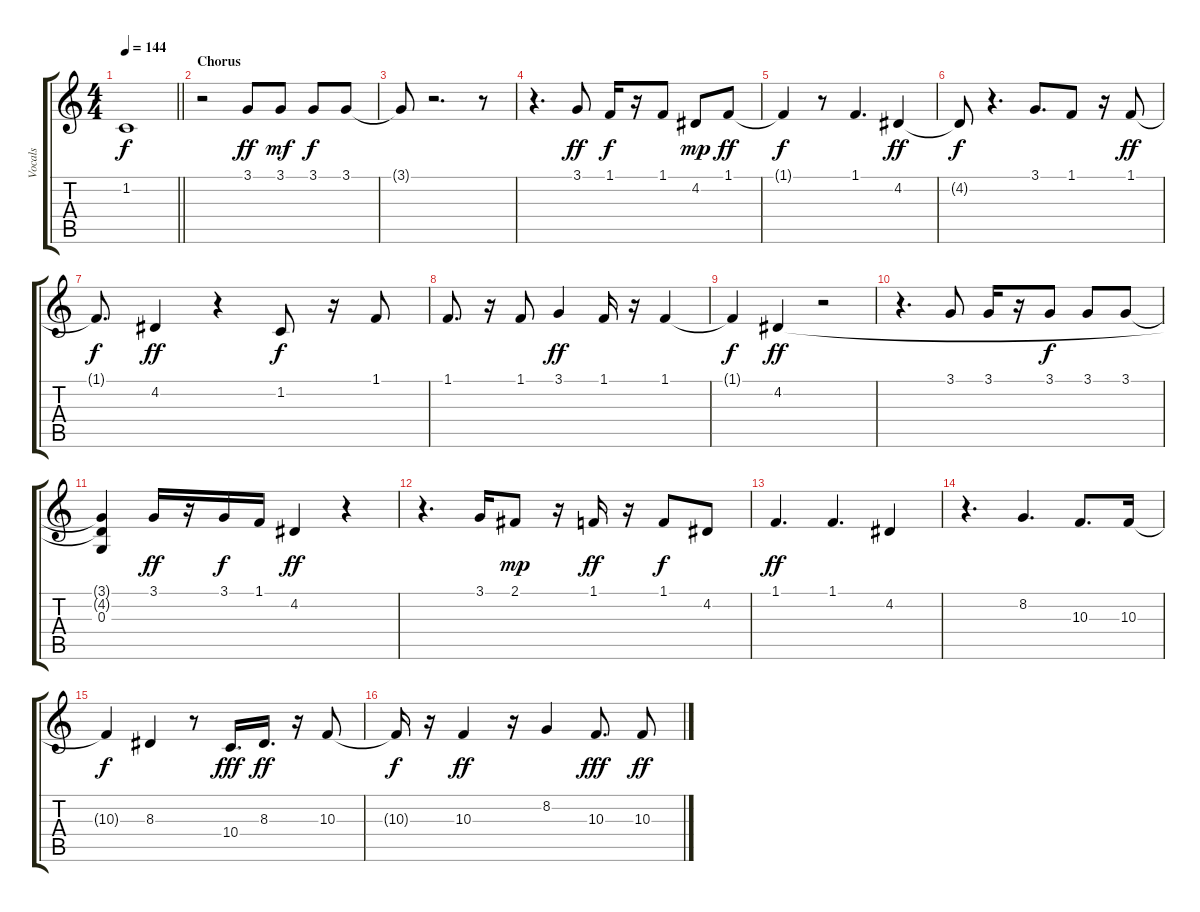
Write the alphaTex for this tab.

\track ("Vocals" "Vocals") {instrument tenorsax}
\staff {score tabs}
\tuning (E4 B3 G3 D3 A2 E2) {hide}
\ts (4 4)
\tempo 144
\clef g2
\barLineRight lightlight
\ks c
1.2{t}.1{dy f} |
\section ("" "Chorus")
r.2 3.1.8{dy ff} 3.1.8{dy mf} 3.1.8{dy f} 3.1.8 |
3.1{t}.8 r.2{d} r.8 |
r.4{d} 3.1.8{dy ff} 1.1.16{dy f} r.16 1.1.8 4.2.8{dy mp} 1.1.8{dy ff} |
1.1{t}.4{dy f} r.8 1.1.4{d} 4.2.4{dy ff} |
4.2{t}.8{dy f} r.4{d} 3.1.8{d} 1.1.8 r.16 1.1.8{dy ff} |
1.1{t}.8{d dy f} 4.2.4{dy ff} r.4 1.2.8{dy f} r.16 1.1.8 |
1.1.8{d} r.16 1.1.8 3.1.4{dy ff} 1.1.16 r.16 1.1.4 |
1.1{t}.4{dy f} 4.2.4{dy ff} r.2 |
r.4{d} 3.1.8 3.1.16 r.16 3.1.8{dy f} 3.1.8 3.1.8 |
(3.1{t} 4.2{t} 0.3).4 3.1.16{dy ff} r.16 3.1.16{dy f} 1.1.16 4.2.4{dy ff} r.4 |
r.4{d} 3.1.16 2.1.8{dy mp} r.16 1.1.16{dy ff} r.16 1.1.8{dy f} 4.2.8 |
1.1.4{d dy ff} 1.1.4{d} 4.2.4 |
r.4{d} 8.2.4{d} 10.3.8{d} 10.3.16 |
10.3{t}.4{dy f} 8.3.4 r.8 10.4.16{d dy fff} 8.3.16{d dy ff} r.16 10.3.8 |
10.3{t}.16{dy f} r.16 10.3.4{dy ff} r.16 8.2.4 10.3.8{d dy fff} 10.3.8{dy ff}
